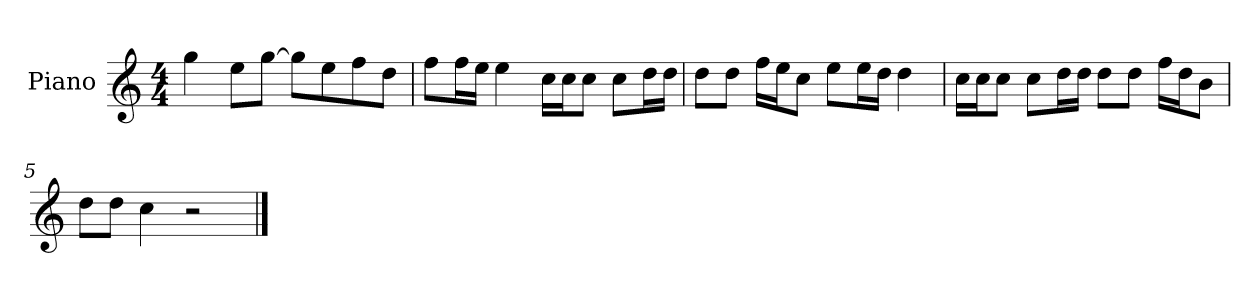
**kern
*part1
*staff1
*I"Piano
*I'P-no
*clefG2
*k[]
*M4/4
*MM90
=1
4gg\
8ee\L
[8gg\J
8gg\L]
8ee\
8ff\
8dd\J
=2
8ff\L
16ff\L
16ee\JJ
4ee\
16cc\LL
16cc\J
8cc\J
8cc\L
16dd\L
16dd\JJ
=3
8dd\L
8dd\J
16ff\LL
16ee\J
8cc\J
8ee\L
16ee\L
16dd\JJ
4dd\
=4
16cc\LL
16cc\J
8cc\J
8cc\L
16dd\L
16dd\JJ
8dd\L
8dd\J
16ff\LL
16dd\J
8b\J
=5
8dd\L
8dd\J
4cc\
2r
==
*-
